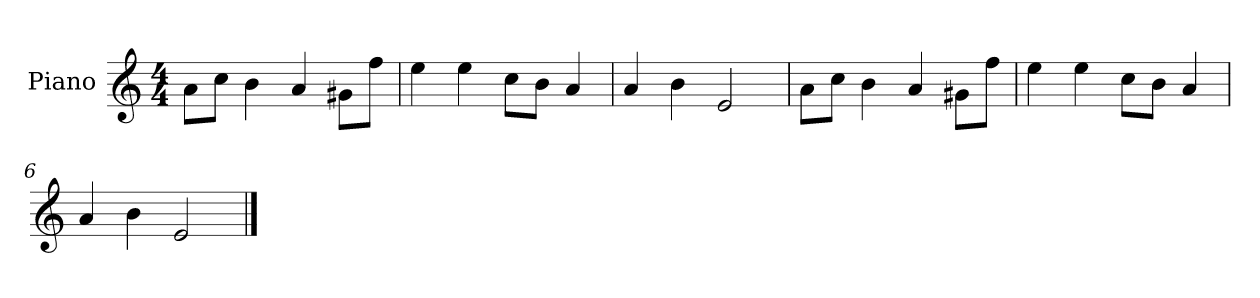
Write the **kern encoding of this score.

**kern
*part1
*staff1
*I"Piano
*I'P-no
*clefG2
*k[]
*M4/4
*MM90
=1
8a\L
8cc\J
4b\
4a/
8g#X\L
8ff\J
=2
4ee\
4ee\
8cc\L
8b\J
4a/
=3
4a/
4b\
2e/
=4
8a\L
8cc\J
4b\
4a/
8g#X\L
8ff\J
=5
4ee\
4ee\
8cc\L
8b\J
4a/
=6
4a/
4b\
2e/
==
*-
